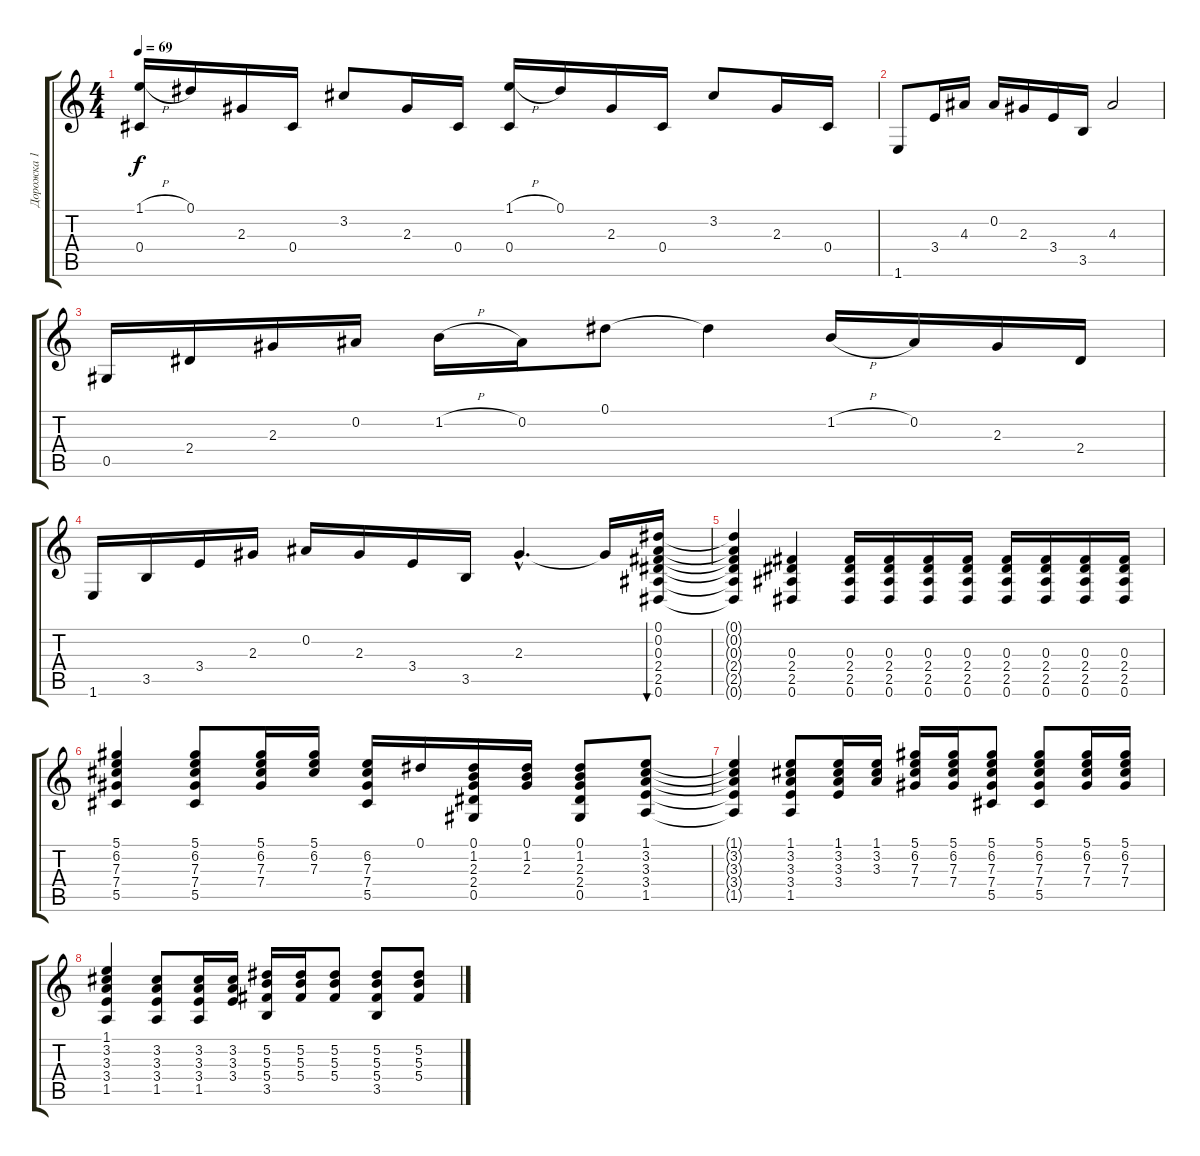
\track ("Дорожка 1" "Дорожка 1") {instrument acousticguitarsteel}
\staff {score tabs}
\tuning (Eb4 Bb3 Gb3 Db3 Ab2 Eb2) {hide}
\ts (4 4)
\tempo 69
\clef g2
\ks c
(1.1{h} 0.4).16{dy f} 0.1.16 2.3.16 0.4.16 3.2.8 2.3.16 0.4.16 (1.1{h} 0.4).16 0.1.16 2.3.16 0.4.16 3.2.8 2.3.16 0.4.16 |
1.6.8 3.4.16 4.3.16 0.2.16 2.3.16 3.4.16 3.5.16 4.3.2 |
0.5.16 2.4.16 2.3.16 0.2.16 1.2{h}.16 0.2.16 0.1.8 0.1{t}.4 1.2{h}.16 0.2.16 2.3.16 2.4.16 |
1.6.16 3.5.16 3.4.16 2.3.16 0.2.16 2.3.16 3.4.16 3.5.16 2.3{hac}.4{d} 2.3{t}.16 (0.1 0.2 0.3 2.4 2.5 0.6).16{bu 480} |
(0.1{t} 0.2{t} 0.3{t} 2.4{t} 2.5{t} 0.6{t}).4 (0.3 2.4 2.5 0.6).4 (0.3 2.4 2.5 0.6).16 (0.3 2.4 2.5 0.6).16 (0.3 2.4 2.5 0.6).16 (0.3 2.4 2.5 0.6).16 (0.3 2.4 2.5 0.6).16 (0.3 2.4 2.5 0.6).16 (0.3 2.4 2.5 0.6).16 (0.3 2.4 2.5 0.6).16 |
(5.1 6.2 7.3 7.4 5.5).4 (5.1 6.2 7.3 7.4 5.5).8 (5.1 6.2 7.3 7.4).16 (5.1 6.2 7.3).16 (6.2 7.3 7.4 5.5).16 0.1.16 (0.1 1.2 2.3 2.4 0.5).16 (0.1 1.2 2.3).16 (0.1 1.2 2.3 2.4 0.5).8 (1.1 3.2 3.3 3.4 1.5).8 |
(1.1{t} 3.2{t} 3.3{t} 3.4{t} 1.5{t}).4 (1.1 3.2 3.3 3.4 1.5).8 (1.1 3.2 3.3 3.4).16 (1.1 3.2 3.3).16 (5.1 6.2 7.3 7.4).16 (5.1 6.2 7.3 7.4).16 (5.1 6.2 7.3 7.4 5.5).8 (5.1 6.2 7.3 7.4 5.5).8 (5.1 6.2 7.3 7.4).16 (5.1 6.2 7.3 7.4).16 |
(1.1 3.2 3.3 3.4 1.5).4 (3.2 3.3 3.4 1.5).8 (3.2 3.3 3.4 1.5).16 (3.2 3.3 3.4).16 (5.2 5.3 5.4 3.5).16 (5.2 5.3 5.4).16 (5.2 5.3 5.4).8 (5.2 5.3 5.4 3.5).8 (5.2 5.3 5.4).8
